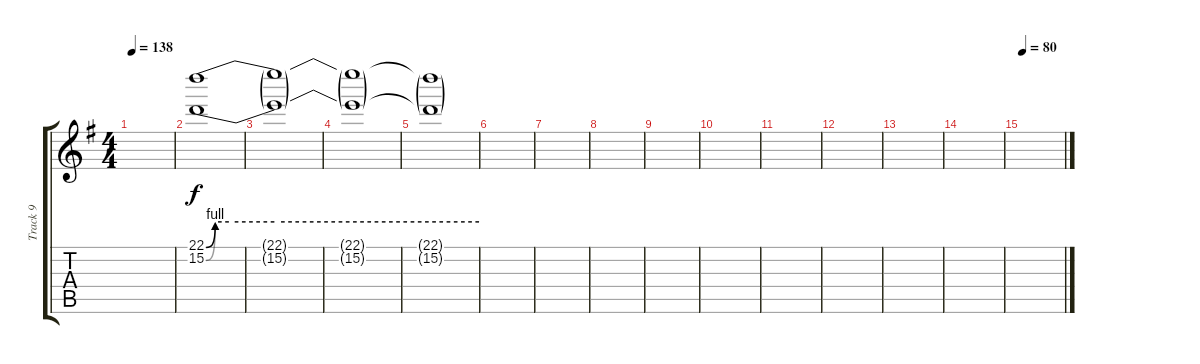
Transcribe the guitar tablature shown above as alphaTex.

\track ("Track 9" "Track 9") {instrument distortionguitar}
\staff {score tabs}
\tuning (E4 B3 G3 D3 A2 E2) {hide}
\ts (4 4)
\tempo 138
\clef g2
\ks g
|
(22.1{be (custom 0 0 2 4 5 4 15 4 60 4)} 15.2{be (custom 0 0 2 4 5 4 15 4 60 4)}).1 |
(22.1{t} 15.2{t}).1{volume 0} |
(22.1{t} 15.2{t}).1 |
(22.1{t} 15.2{t}).1 |
|
|
|
|
|
|
|
|
|
\tempo 80
